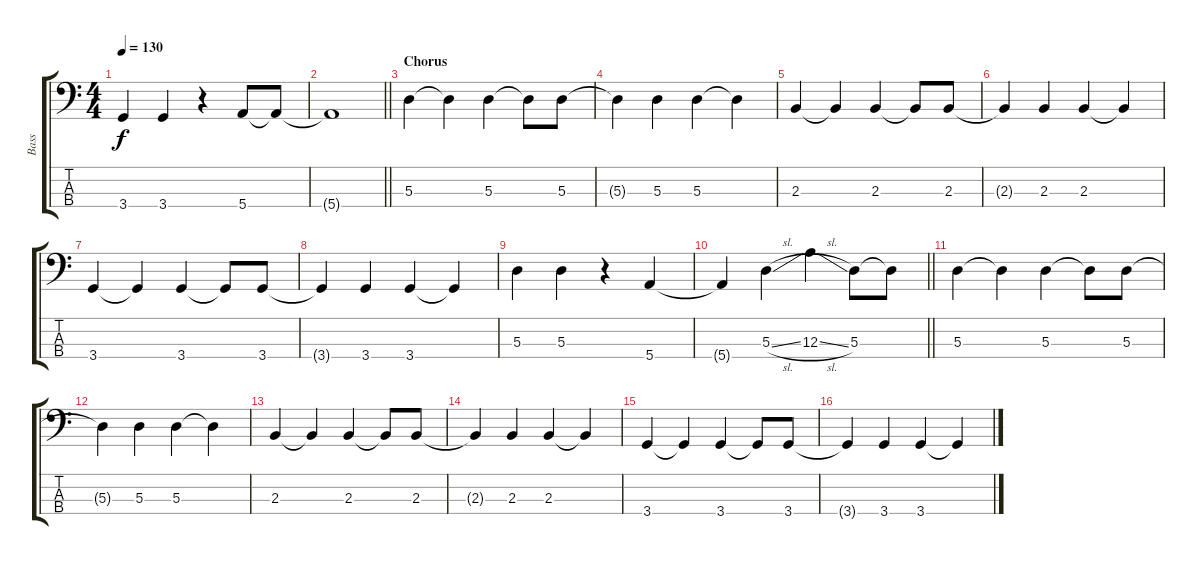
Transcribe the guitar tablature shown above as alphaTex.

\track ("Bass" "Bass") {instrument electricbassfinger}
\staff {score tabs}
\tuning (G2 D2 A1 E1) {hide}
\ts (4 4)
\tempo 130
\clef f4
\ks c
3.4.4{dy f} 3.4.4 r.4 5.4.8 5.4{t}.8 |
\barLineRight lightlight
5.4{t}.1 |
\section ("" "Chorus")
5.3.4 5.3{t}.4 5.3.4 5.3{t}.8 5.3.8 |
5.3{t}.4 5.3.4 5.3.4 5.3{t}.4 |
2.3.4 2.3{t}.4 2.3.4 2.3{t}.8 2.3.8 |
2.3{t}.4 2.3.4 2.3.4 2.3{t}.4 |
3.4.4 3.4{t}.4 3.4.4 3.4{t}.8 3.4.8 |
3.4{t}.4 3.4.4 3.4.4 3.4{t}.4 |
5.3.4 5.3.4 r.4 5.4.4 |
\barLineRight lightlight
5.4{t}.4 5.3{sl}.4 12.3{sl}.4 5.3.8 5.3{t}.8 |
5.3.4 5.3{t}.4 5.3.4 5.3{t}.8 5.3.8 |
5.3{t}.4 5.3.4 5.3.4 5.3{t}.4 |
2.3.4 2.3{t}.4 2.3.4 2.3{t}.8 2.3.8 |
2.3{t}.4 2.3.4 2.3.4 2.3{t}.4 |
3.4.4 3.4{t}.4 3.4.4 3.4{t}.8 3.4.8 |
3.4{t}.4 3.4.4 3.4.4 3.4{t}.4
